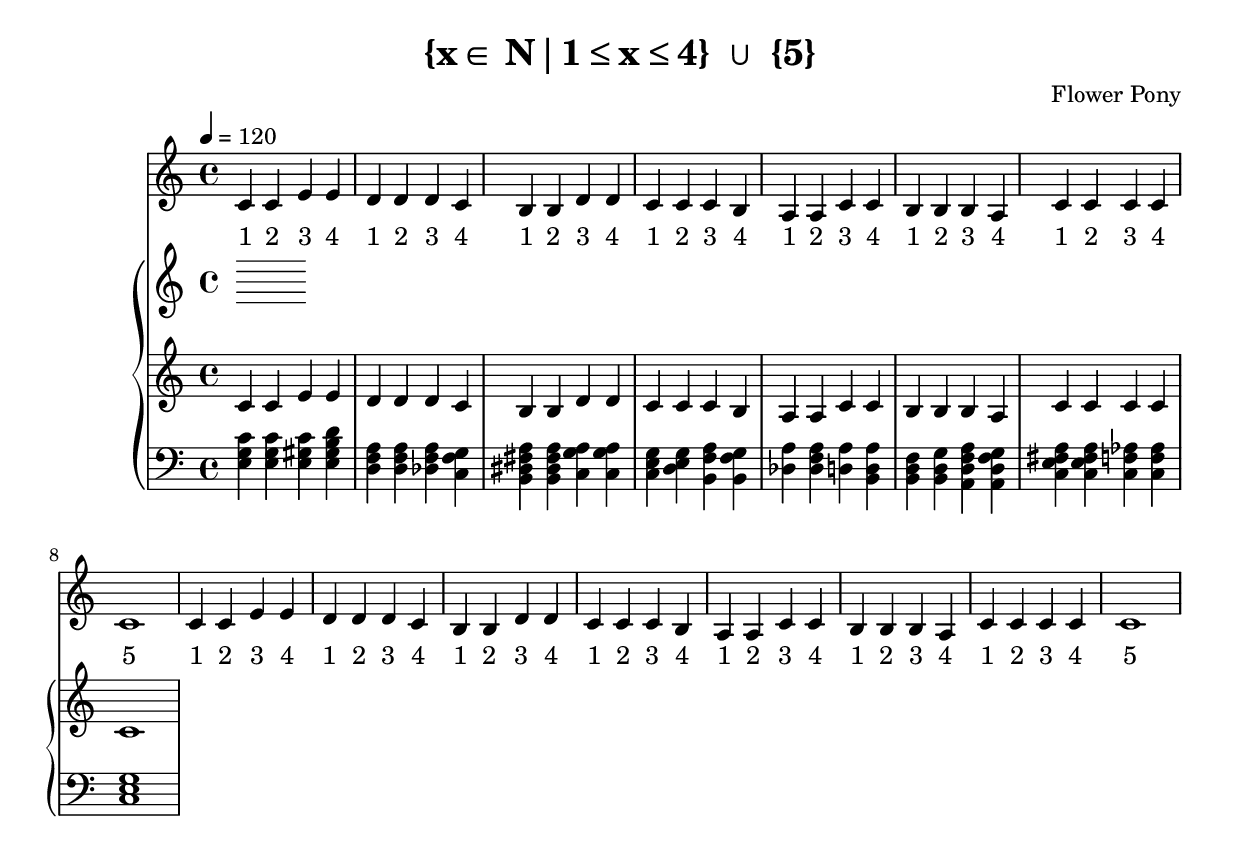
\version "2.21.0"

\header {
 date = "2024"
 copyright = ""
 title = "{x∈ N∣1≤x≤4} ∪ {5}"
 composer = "Flower Pony"
}

lyricsPattern =  \lyricmode {
  "1"4 "2"4 "3"4 "4"4
}

lyricsSection = \lyricmode { \lyricsPattern  
                                \lyricsPattern 
                                \lyricsPattern 
                                \lyricsPattern 
                                \lyricsPattern
                                \lyricsPattern
                                \lyricsPattern
                                "5"1  } 

melodyPattern = { c'4 c'4 e'4 e'4 
                                          d'4 d'4 d'4 c'4 
                                          b4  b4  d'4 d'4 
                                          c'4 c'4 c'4 b4 
                                          a4  a4  c'4 c'4 
                                          b4  b4  b4  a4
                                          c'4  c'4  c'4  c'4
                                          c'1 }


\book {
  \score {
  <<
    \new Staff = "singer" <<
      \new Voice = "vocal" { \time 4/4  \melodyPattern
                                        \melodyPattern }
      \addlyrics { \time 4/4 

                    \lyricsSection
                    \lyricsSection }
                            
    >>
\new PianoStaff = "piano" <<
      \tempo 4 = 120 % This sets the quarter note (crotchet) to 120 BPM
      \new Staff = "upper" { 
        \clef treble 
        \time 4/4 


                                        { c'4 c'4 e'4 e'4 
                                          d'4 d'4 d'4 c'4 
                                          b4  b4  d'4 d'4 
                                          c'4 c'4 c'4 b4 
                                          a4  a4  c'4 c'4 
                                          b4  b4  b4  a4
                                          c'4  c'4  c'4  c'4
                                          c'1}
      }
      \new Staff = "lower" { 
        \clef bass 
        \time 4/4 { 
          <e g c'>4 <e g c'>4 <e gis c'>4 <e gis b d'>4
          <d f a>4 <d f a>4  <des f a>4 <c f g>4
          <b, dis fis a>4 <b, dis fis a>4 <c g a>4 <c g a>4
          <c e g>4 <d e g>4 <b, f a>4 <b, f g>4 
          <a des>4 <a f des>4 <a d>4 <b, a d>4 
          <b, d f>4 <b, d g>4 <a, d f a>4 <a, d f g>4
          <c e fis a>4 <c e fis a>4 <c f aes>4 <c f aes>4
          <c e g>1} 
      }
    >>


  >>
  \layout { }
  \midi { }
  }
}
